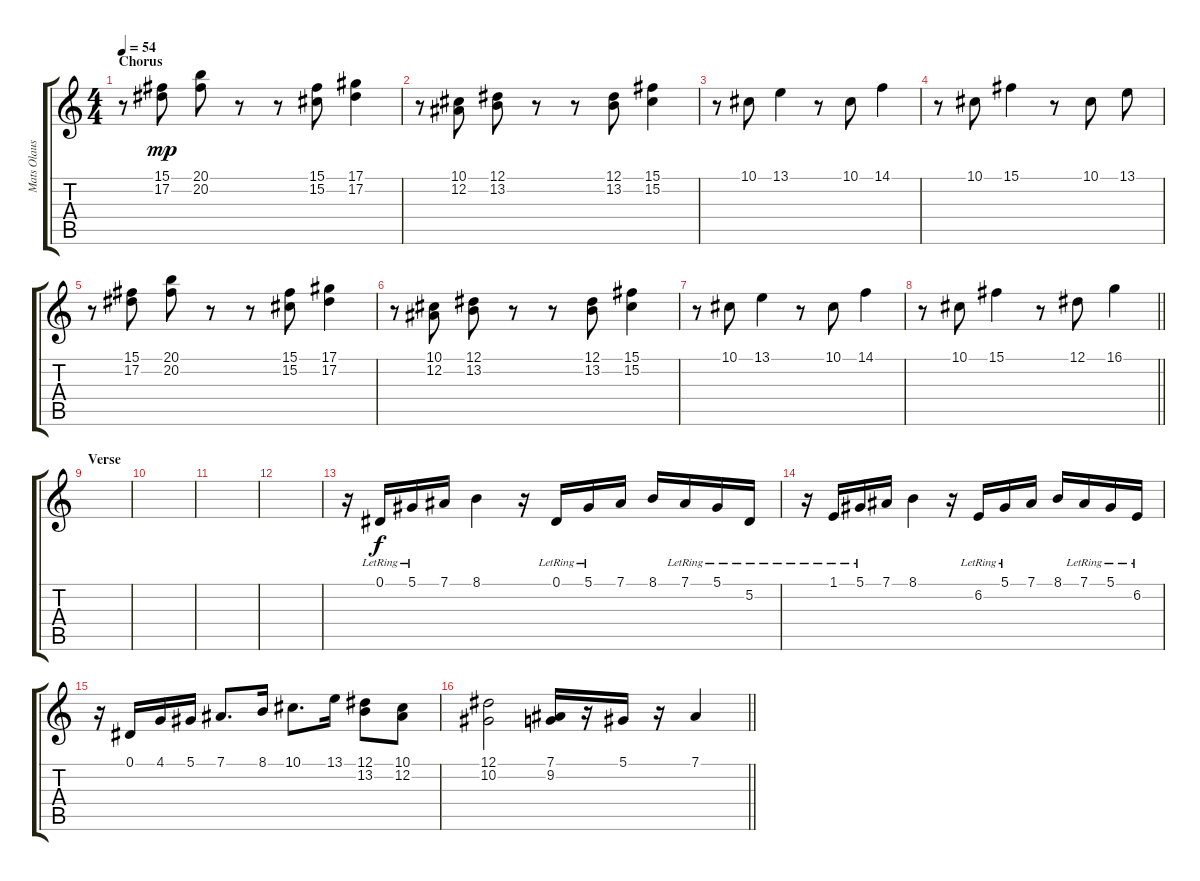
\track ("Mats Olausson" "Mats Olaus") {instrument pad1newage}
\staff {score tabs}
\tuning (Eb4 Bb3 Gb3 Db3 Ab2 Eb2) {hide}
\ts (4 4)
\section ("" "Chorus")
\tempo 54
\clef g2
\ks c
r.8{dy f} (15.1 17.2).8{dy mp} (20.1 20.2).8 r.8 r.8 (15.1 15.2).8 (17.1 17.2).4 |
r.8 (10.1 12.2).8 (12.1 13.2).8 r.8 r.8 (12.1 13.2).8 (15.1 15.2).4 |
r.8 10.1.8 13.1.4 r.8 10.1.8 14.1.4 |
r.8 10.1.8 15.1.4 r.8 10.1.8 13.1.8 |
r.8 (15.1 17.2).8 (20.1 20.2).8 r.8 r.8 (15.1 15.2).8 (17.1 17.2).4 |
r.8 (10.1 12.2).8 (12.1 13.2).8 r.8 r.8 (12.1 13.2).8 (15.1 15.2).4 |
r.8 10.1.8 13.1.4 r.8 10.1.8 14.1.4 |
\barLineRight lightlight
r.8 10.1.8 15.1.4 r.8 12.1.8 16.1.4 |
\section ("" "Verse")
|
|
|
|
r.16 0.1{lr}.16{dy f} 5.1{lr}.16 7.1.16 8.1.4 r.16 0.1{lr}.16 5.1{lr}.16 7.1.16 8.1.16 7.1{lr}.16 5.1{lr}.16 5.2{lr}.16 |
r.16 1.1{lr}.16 5.1{lr}.16 7.1.16 8.1.4 r.16 6.2{lr}.16 5.1{lr}.16 7.1.16 8.1.16 7.1{lr}.16 5.1{lr}.16 6.2{lr}.16 |
r.16 0.1.16 4.1.16 5.1.16 7.1.8{d} 8.1.16 10.1.8{d} 13.1.16 (12.1 13.2).8 (10.1 12.2).8 |
\barLineRight lightlight
(12.1 10.2).2 (7.1 9.2).16 r.16 5.1.16 r.16 7.1.4
